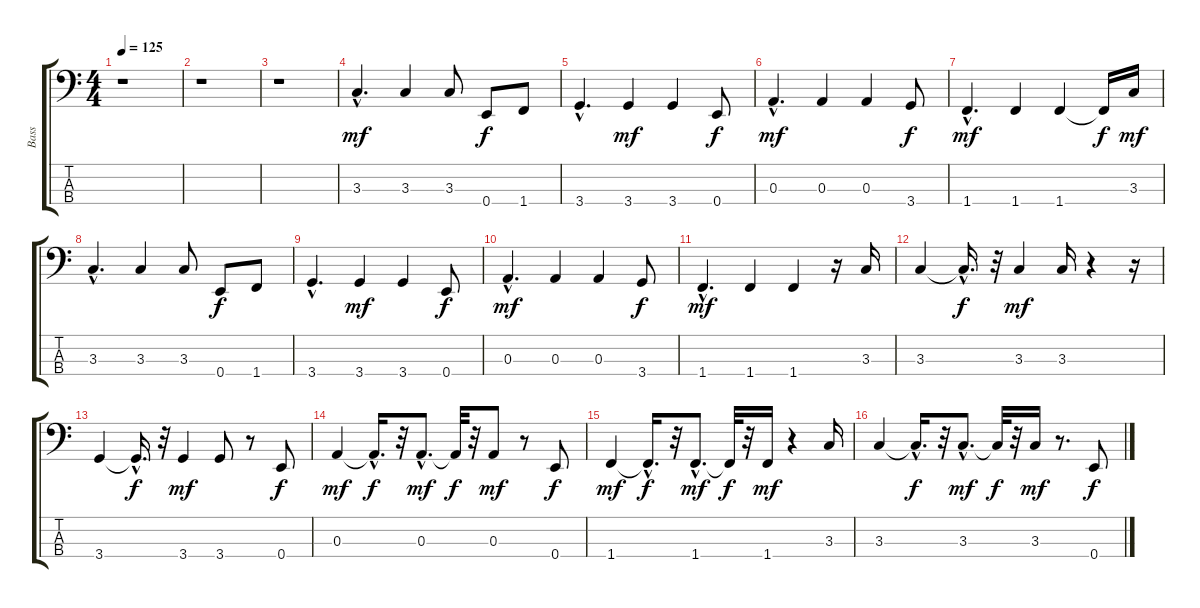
\track ("Bass" "Bass") {instrument electricbassfinger}
\staff {score tabs}
\tuning (G2 D2 A1 E1) {hide}
\ts (4 4)
\tempo 125
\clef f4
\ks c
r.1{dy mf instrument electricbassfinger} |
r.1 |
r.1 |
3.3{hac}.4{d} 3.3.4 3.3.8 0.4.8{dy f} 1.4.8 |
3.4{hac}.4{d} 3.4.4{dy mf} 3.4.4 0.4.8{dy f} |
0.3{hac}.4{d dy mf} 0.3.4 0.3.4 3.4.8{dy f} |
1.4{hac}.4{d dy mf} 1.4.4 1.4.4 1.4{t}.16{dy f} 3.3.16{dy mf} |
3.3{hac}.4{d} 3.3.4 3.3.8 0.4.8{dy f} 1.4.8 |
3.4{hac}.4{d} 3.4.4{dy mf} 3.4.4 0.4.8{dy f} |
0.3{hac}.4{d dy mf} 0.3.4 0.3.4 3.4.8{dy f} |
1.4{hac}.4{d dy mf} 1.4.4 1.4.4 r.16 3.3.16 |
3.3.4 3.3{hac t}.16{d dy f} r.32 3.3.4{dy mf} 3.3.16 r.4 r.16 |
3.4.4 3.4{hac t}.16{d dy f} r.32 3.4.4{dy mf} 3.4.8 r.8 0.4.8{dy f} |
0.3.4{dy mf} 0.3{hac t}.16{d dy f} r.32 0.3{hac}.8{d dy mf} 0.3{t}.32{dy f} r.32 0.3.8{dy mf} r.8 0.4.8{dy f} |
1.4.4{dy mf} 1.4{hac t}.16{d dy f} r.32 1.4{hac}.8{d dy mf} 1.4{t}.32{dy f} r.32 1.4.16{dy mf} r.4 3.3.16 |
3.3.4 3.3{hac t}.16{d dy f} r.32 3.3{hac}.8{d dy mf} 3.3{t}.32{dy f} r.32 3.3.16{dy mf} r.8{d} 0.4.8{dy f}
